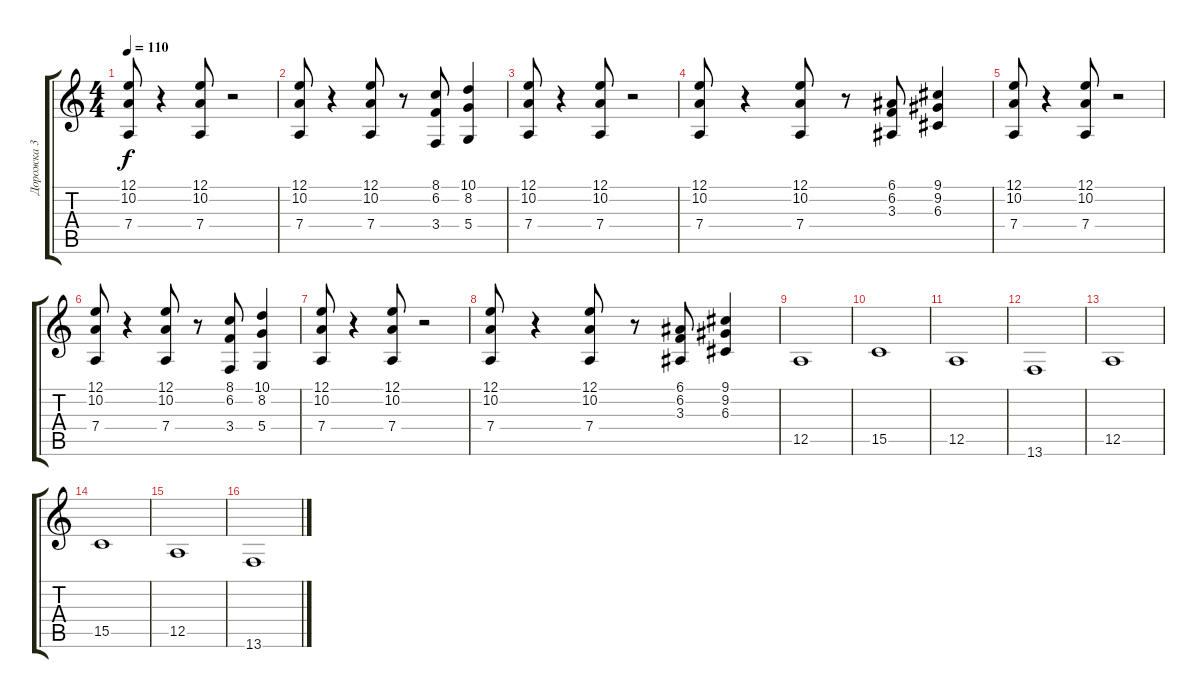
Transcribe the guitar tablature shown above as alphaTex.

\track ("Дорожка 3" "Дорожка 3") {instrument stringensemble2}
\staff {score tabs}
\tuning (E4 B3 G3 D3 A2 E2) {hide}
\ts (4 4)
\tempo 110
\clef g2
\ks c
(12.1 10.2 7.4).8{dy f} r.4 (12.1 10.2 7.4).8 r.2 |
(12.1 10.2 7.4).8 r.4 (12.1 10.2 7.4).8 r.8 (8.1 6.2 3.4).8 (10.1 8.2 5.4).4 |
(12.1 10.2 7.4).8 r.4 (12.1 10.2 7.4).8 r.2 |
(12.1 10.2 7.4).8 r.4 (12.1 10.2 7.4).8 r.8 (6.1 6.2 3.3).8 (9.1 9.2 6.3).4 |
(12.1 10.2 7.4).8 r.4 (12.1 10.2 7.4).8 r.2 |
(12.1 10.2 7.4).8 r.4 (12.1 10.2 7.4).8 r.8 (8.1 6.2 3.4).8 (10.1 8.2 5.4).4 |
(12.1 10.2 7.4).8 r.4 (12.1 10.2 7.4).8 r.2 |
(12.1 10.2 7.4).8 r.4 (12.1 10.2 7.4).8 r.8 (6.1 6.2 3.3).8 (9.1 9.2 6.3).4 |
12.5.1 |
15.5.1 |
12.5.1 |
13.6.1 |
12.5.1 |
15.5.1 |
12.5.1 |
13.6.1
